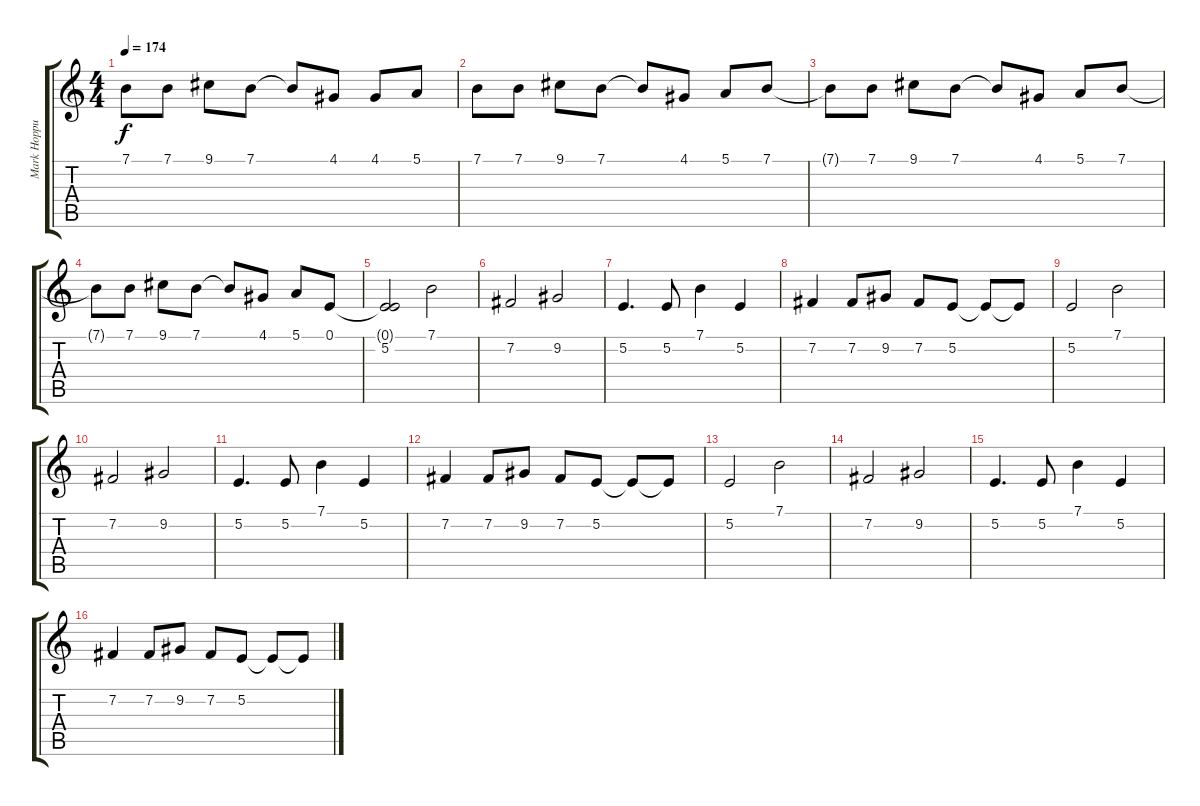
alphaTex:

\track ("Mark Hoppus - Vocals" "Mark Hoppu") {instrument altosax}
\staff {score tabs}
\tuning (E4 B3 G3 D3 A2 E2) {hide}
\ts (4 4)
\tempo 174
\clef g2
\ks c
7.1.8{dy f} 7.1.8 9.1.8 7.1.8 7.1{t}.8 4.1.8 4.1.8 5.1.8 |
7.1.8 7.1.8 9.1.8 7.1.8 7.1{t}.8 4.1.8 5.1.8 7.1.8 |
7.1{t}.8 7.1.8 9.1.8 7.1.8 7.1{t}.8 4.1.8 5.1.8 7.1.8 |
7.1{t}.8 7.1.8 9.1.8 7.1.8 7.1{t}.8 4.1.8 5.1.8 0.1.8 |
(0.1{t} 5.2).2{balance 8} 7.1.2 |
7.2.2 9.2.2 |
5.2.4{d} 5.2.8 7.1.4 5.2.4 |
7.2.4 7.2.8 9.2.8 7.2.8 5.2.8 5.2{t}.8 5.2{t}.8 |
5.2.2 7.1.2 |
7.2.2 9.2.2 |
5.2.4{d} 5.2.8 7.1.4 5.2.4 |
7.2.4 7.2.8 9.2.8 7.2.8 5.2.8 5.2{t}.8 5.2{t}.8 |
5.2.2{balance 8} 7.1.2 |
7.2.2 9.2.2 |
5.2.4{d} 5.2.8 7.1.4 5.2.4 |
7.2.4 7.2.8 9.2.8 7.2.8 5.2.8 5.2{t}.8 5.2{t}.8
